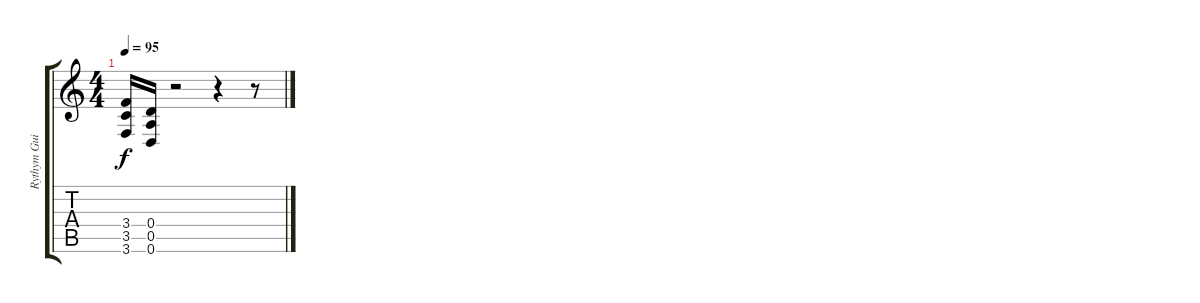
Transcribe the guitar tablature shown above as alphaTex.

\track ("Rythym Guitar" "Rythym Gui") {instrument distortionguitar}
\staff {score tabs}
\tuning (E4 B3 G3 D3 A2 D2) {hide}
\ts (4 4)
\tempo 95
\clef g2
\ks c
(3.4 3.5 3.6).16{dy f} (0.4 0.5 0.6).16 r.2 r.4 r.8
